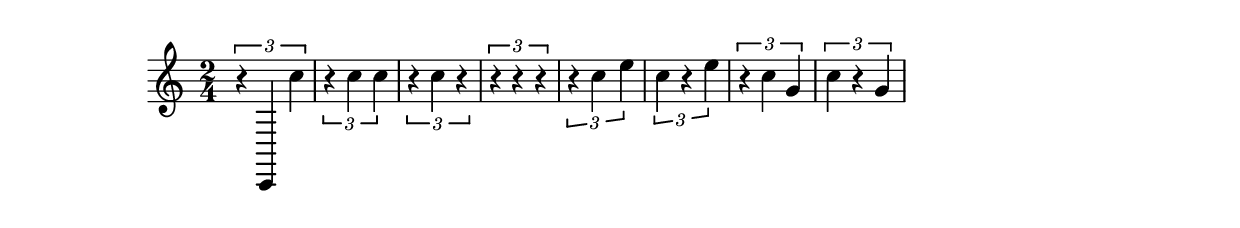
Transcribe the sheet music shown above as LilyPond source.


\version "2.11.51"
\header {

  texidoc = "Tuplets may contain rests. "

}


\context Voice  \relative c'' {
  \time 2/4
  \times 2/3 { r c,,, c''' }
  \times 2/3 { r c c  }
  \times 2/3 { r c r }
  \times 2/3 { r r r }
  \times 2/3 { r c e }
  \times 2/3 { c r e }
  \times 2/3 { r c g }
  \times 2/3 { c r g }
}



